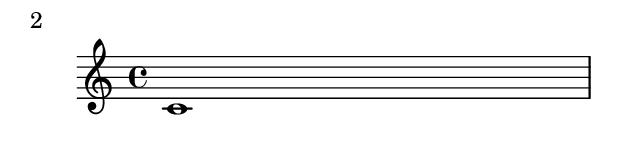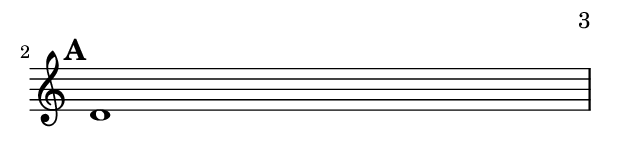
%% Generated by lilypond-book
%% Options: [exampleindent=10.16\mm,indent=0\mm,line-width=160\mm,paper-height=845.047\pt,paper-width=597.508\pt,papersize='(cons (* 597.508 pt) (* 845.047 pt))]
\include "lilypond-book-preamble.ly"


% ****************************************************************
% Start cut-&-pastable-section
% ****************************************************************

#(ly:set-option 'eps-box-padding 3.000000)



\paper {
  #(set-paper-size '(cons (* 597.508 pt) (* 845.047 pt)))
  indent = 0\mm
  line-width = 160\mm
  % offset the left padding, also add 1mm as lilypond creates cropped
  % images with a little space on the right
  line-width = #(- line-width (* mm  3.000000) (* mm 1))
}

\layout {
  
}




% ****************************************************************
% ly snippet:
% ****************************************************************
\sourcefilename "snippets/table-of-contents.ly"
\sourcefileline 0
%% DO NOT EDIT this file manually; it was automatically
%% generated from the LilyPond Snippet Repository
%% (http://lsr.di.unimi.it).
%%
%% Make any changes in the LSR itself, or in
%% `Documentation/snippets/new/`, then run
%% `scripts/auxiliar/makelsr.pl`.
%%
%% This file is in the public domain.

\version "2.24.0"

\header {
%% Translation of GIT committish: 0cc270b871321ae5aa8622cea8d8262aafd16641
  texidocja = "
目次は @code{\\markuplines \\table-of-contents} によって挿入することが@c
できます。目次のアイテムは @code{\\tocItem} で追加します。
"
  doctitleja = "目次"

%% Translation of GIT committish: 41a008e75e2fe29536406cdf0d71c32a4606f2b8
  texidocfr = "
L'instruction @code{\\markuplist \\table-of-contents} permet d'inclure
une table des matières.  Ses éléments sont ajoutés à l'aide de la
commande @code{\\tocItem}.
"

  doctitlefr = "Table des matières"

%% Translation of GIT committish: b35da384a3367d8ee49a28f697c0ae8fb88b2e1e
  texidoces = "
Se puede incluir un índice general (tabla de contenidos) mediante el
uso de @code{\\markuplist \\table-of-contents}.  Los elementos de la
TDC se añaden con la instrucción @code{\\tocItem}.

"
  doctitlees = "Índice general (tabla de contenidos)"

%% Translation of GIT committish: 8ffecf6be17c6ec2ff87cf31873121a8cce29b09
  texidocca = "
Es pot incloure un índex general (taula de continguts) mitjançant
ús de @code{\\markuplines \\table-of-contents}.  Els elements de la
taula de continguts s'afageixen amb l'ordre @code{\\tocItem}.

"
  doctitleca = "Índex general (taul de continguts)"

  lsrtags = "paper-and-layout"

  texidoc = "
A table of contents is included using
@code{\\markuplist \\table-of-contents}.  The TOC items are added with
the @code{\\tocItem} command.
"

  doctitle = "Table of contents"
} % begin verbatim


#(set-default-paper-size "a6")

\book {
  \markuplist \table-of-contents
  \pageBreak
  \tocItem \markup { The first score }
  \score {
    {
      c'1 \pageBreak
      \mark \default \tocItem \markup { Mark A }
      d'1
    }
  }
  \pageBreak
  \tocItem \markup { The second score }
  \score {
    { e'1 }
    \header { piece = "Second score" }
  }
}



% ****************************************************************
% end ly snippet
% ****************************************************************
